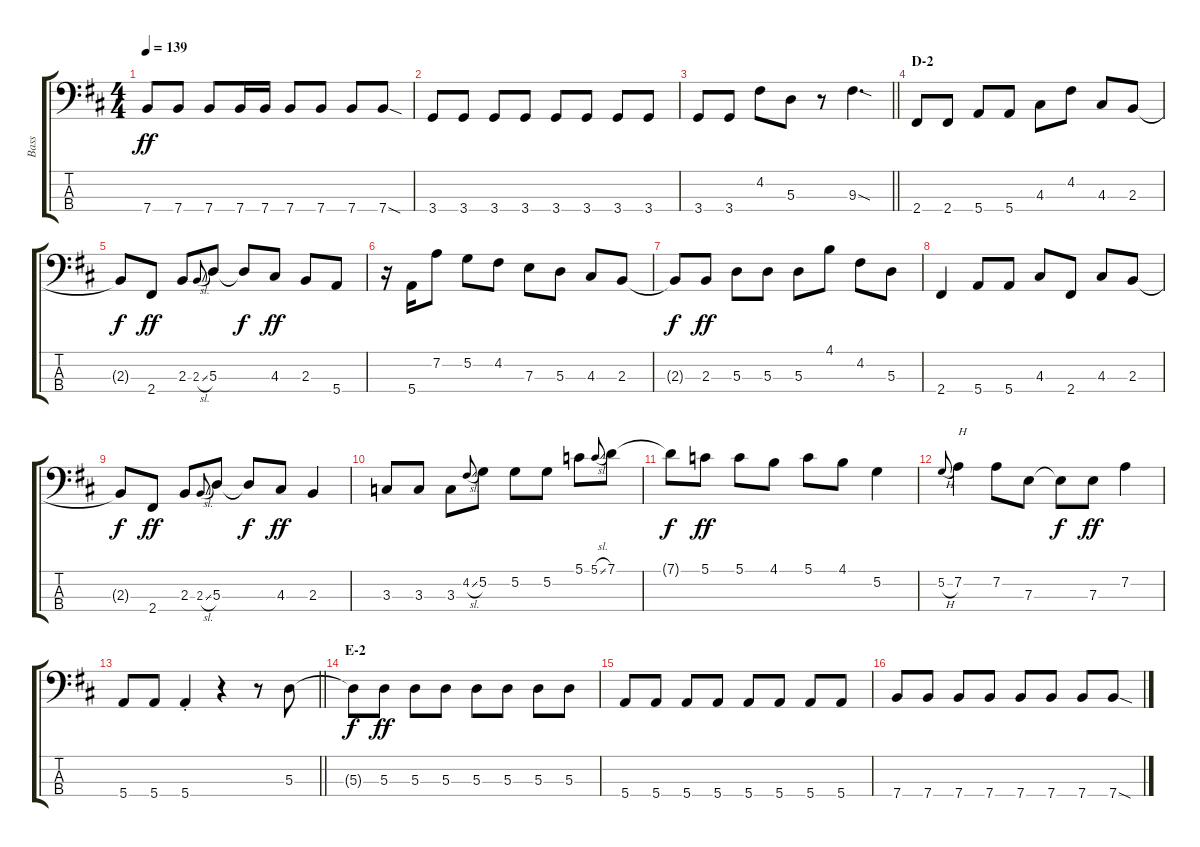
\track ("Bass" "Bass") {instrument electricbasspick}
\staff {score tabs}
\tuning (G2 D2 A1 E1) {hide}
\ts (4 4)
\tempo 139
\clef f4
\ks d
7.4.8{dy ff} 7.4.8 7.4.8 7.4.16 7.4.16 7.4.8 7.4.8 7.4.8 7.4{sod}.8 |
3.4.8 3.4.8 3.4.8 3.4.8 3.4.8 3.4.8 3.4.8 3.4.8 |
\barLineRight lightlight
3.4.8 3.4.8 4.2.8 5.3.8 r.8 9.3{sod}.4{d} |
\section ("" "D-2")
2.4.8 2.4.8 5.4.8 5.4.8 4.3.8 4.2.8 4.3.8 2.3.8 |
2.3{t}.8{dy f} 2.4.8{dy ff} 2.3.8 2.3{sl}.8{gr onbeat} 5.3.8 5.3{t}.8{dy f} 4.3.8{dy ff} 2.3.8 5.4.8 |
r.16 5.4.16 7.2.8 5.2.8 4.2.8 7.3.8 5.3.8 4.3.8 2.3.8 |
2.3{t}.8{dy f} 2.3.8{dy ff} 5.3.8 5.3.8 5.3.8 4.1.8 4.2.8 5.3.8 |
2.4.4 5.4.8 5.4.8 4.3.8 2.4.8 4.3.8 2.3.8 |
2.3{t}.8{dy f} 2.4.8{dy ff} 2.3.8 2.3{sl}.8{gr onbeat} 5.3.8 5.3{t}.8{dy f} 4.3.8{dy ff} 2.3.4 |
3.3.8 3.3.8 3.3.8 4.2{sl}.8{gr onbeat} 5.2.8 5.2.8 5.2.8 5.1.8 5.1{sl}.8{gr onbeat} 7.1.8 |
7.1{t}.8{dy f} 5.1.8{dy ff} 5.1.8 4.1.8 5.1.8 4.1.8 5.2.4 |
5.2{h}.8{gr onbeat} 7.2.4{txt "H"} 7.2.8 7.3.8 7.3{t}.8{dy f} 7.3.8{dy ff} 7.2.4 |
\barLineRight lightlight
5.4.8 5.4.8 5.4{st}.4 r.4 r.8 5.3.8 |
\section ("" "E-2")
5.3{t}.8{dy f} 5.3.8{dy ff} 5.3.8 5.3.8 5.3.8 5.3.8 5.3.8 5.3.8 |
5.4.8 5.4.8 5.4.8 5.4.8 5.4.8 5.4.8 5.4.8 5.4.8 |
7.4.8 7.4.8 7.4.8 7.4.8 7.4.8 7.4.8 7.4.8 7.4{sod}.8
